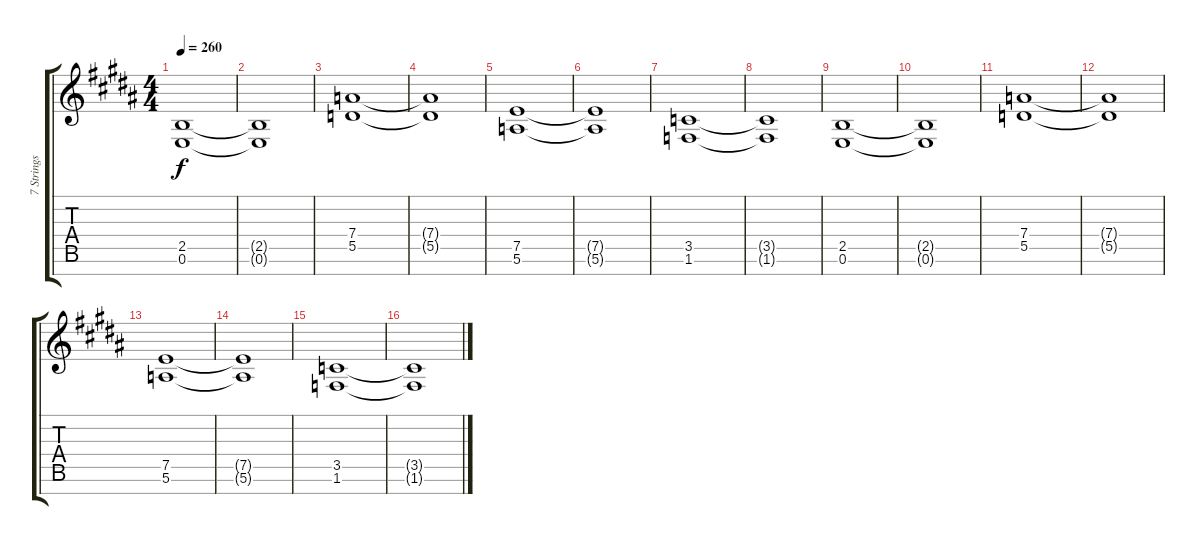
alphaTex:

\track ("7 Strings Guitar - John Petrucci" "7 Strings ") {instrument distortionguitar}
\staff {score tabs}
\tuning (E4 B3 G3 D3 A2 E2 B1) {hide}
\ts (4 4)
\tempo 260
\clef g2
\ks b
(2.5 0.6).1{dy f balance 0} |
(2.5{t} 0.6{t}).1 |
(7.4 5.5).1 |
(7.4{t} 5.5{t}).1 |
(7.5 5.6).1 |
(7.5{t} 5.6{t}).1 |
(3.5 1.6).1 |
(3.5{t} 1.6{t}).1 |
(2.5 0.6).1 |
(2.5{t} 0.6{t}).1 |
(7.4 5.5).1 |
(7.4{t} 5.5{t}).1 |
(7.5 5.6).1 |
(7.5{t} 5.6{t}).1 |
(3.5 1.6).1 |
(3.5{t} 1.6{t}).1
